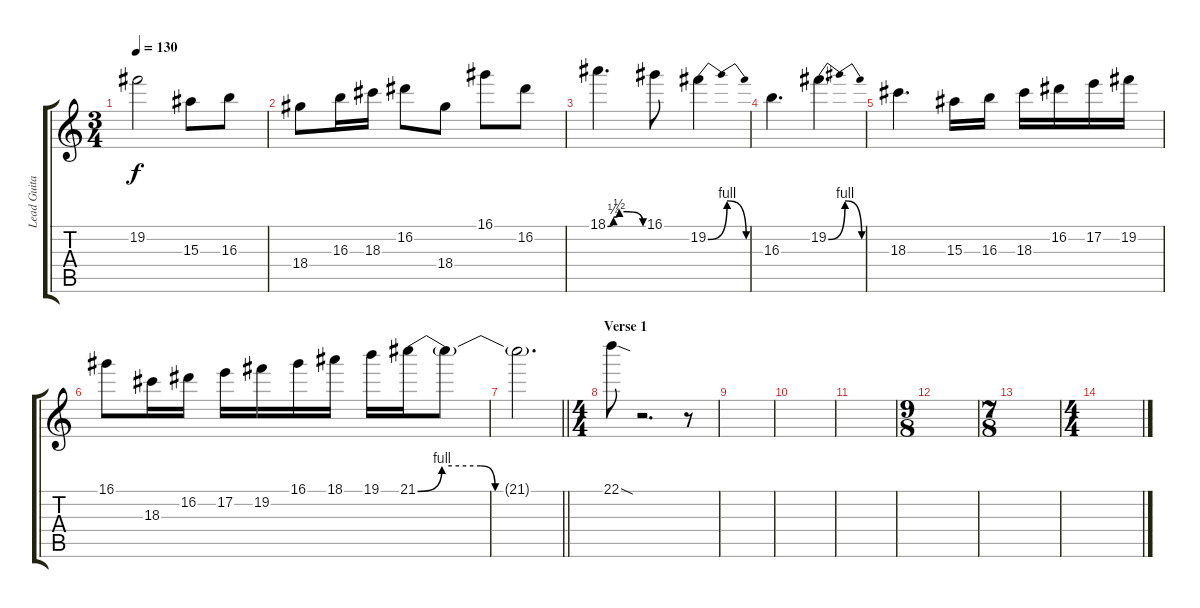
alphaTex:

\track ("Lead Guitar 1" "Lead Guita") {instrument distortionguitar}
\staff {score tabs}
\tuning (E4 B3 G3 D3 A2 E2) {hide}
\ts (3 4)
\tempo 130
\clef g2
\ks c
19.2.2{dy f} 15.3.8 16.3.8 |
18.4.8 16.3.16 18.3.16 16.2.8 18.4.8 16.1.8 16.2.8 |
18.1{be (custom 0 0 10 1 20 2 33 2 60 0)}.4{d} 16.1.8 19.2{be (bendrelease 0 0 15 4 41 4 60 0)}.4 |
16.3.4{d} 19.2{be (bendrelease 0 0 15 4 44 4 60 0)}.4{d} |
18.3.4{d} 15.3.16 16.3.16 18.3.16 16.2.16 17.2.16 19.2.16 |
16.1.8 18.3.16 16.2.16 17.2.16 19.2.16 16.1.16 18.1.16 19.1.16 21.1{be (custom 0 0 10 4 26 4 32 0 60 0)}.16 21.1{t}.8 |
\barLineRight lightlight
21.1{t}.2{d} |
\ts (4 4)
\section ("" "Verse 1")
22.1{sod}.8 r.2{d} r.8 |
|
|
|
\ts (9 8)
|
\ts (7 8)
|
\ts (4 4)
